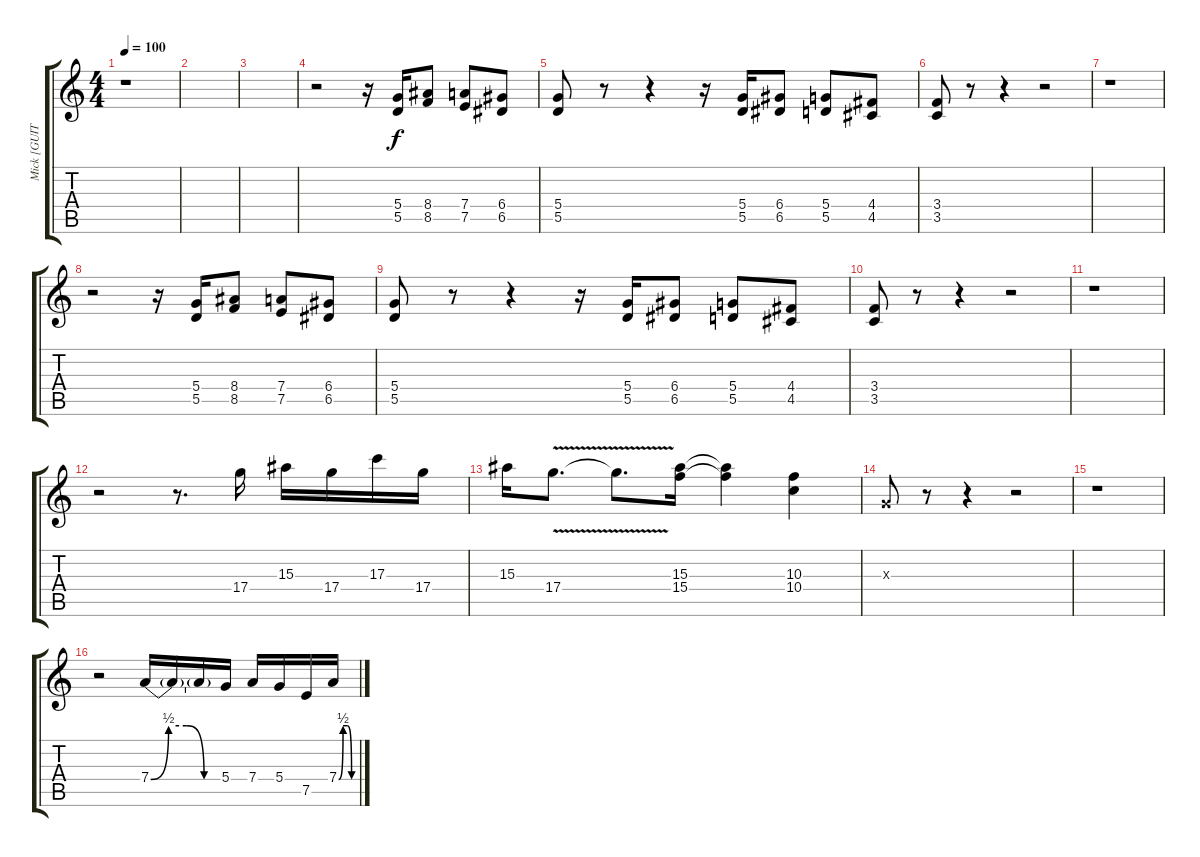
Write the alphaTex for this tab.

\track ("Mick [GUITAR 2]" "Mick [GUIT") {instrument distortionguitar}
\staff {score tabs}
\tuning (E4 B3 G3 D3 A2 E2) {hide}
\ts (4 4)
\tempo 100
\clef g2
\ks c
r.1{dy f} |
|
|
r.2 r.16 (5.4 5.5).16 (8.4 8.5).8 (7.4 7.5).8 (6.4 6.5).8 |
(5.4 5.5).8 r.8 r.4 r.16 (5.4 5.5).16 (6.4 6.5).8 (5.4 5.5).8 (4.4 4.5).8 |
(3.4 3.5).8 r.8 r.4 r.2 |
r.1 |
r.2 r.16 (5.4 5.5).16 (8.4 8.5).8 (7.4 7.5).8 (6.4 6.5).8 |
(5.4 5.5).8 r.8 r.4 r.16 (5.4 5.5).16 (6.4 6.5).8 (5.4 5.5).8 (4.4 4.5).8 |
(3.4 3.5).8 r.8 r.4 r.2 |
r.1 |
r.2 r.8{d} 17.4.16 15.3.16 17.4.16 17.3.16 17.4.16 |
15.3.16 17.4{v}.8{d} 17.4{v t}.8{d} (15.3 15.4).16 (15.3{t} 15.4{t}).4 (10.3 10.4).4 |
0.3{x}.8 r.8 r.4 r.2 |
r.1 |
r.2 7.4{be (custom 0 0 15 2 30 2 45 0 60 0)}.16 7.4{t}.16 7.4{t}.16 5.4.16 7.4.16 5.4.16 7.5.16 7.4{be (custom 0 0 15 2 30 2 45 0 60 0)}.16
